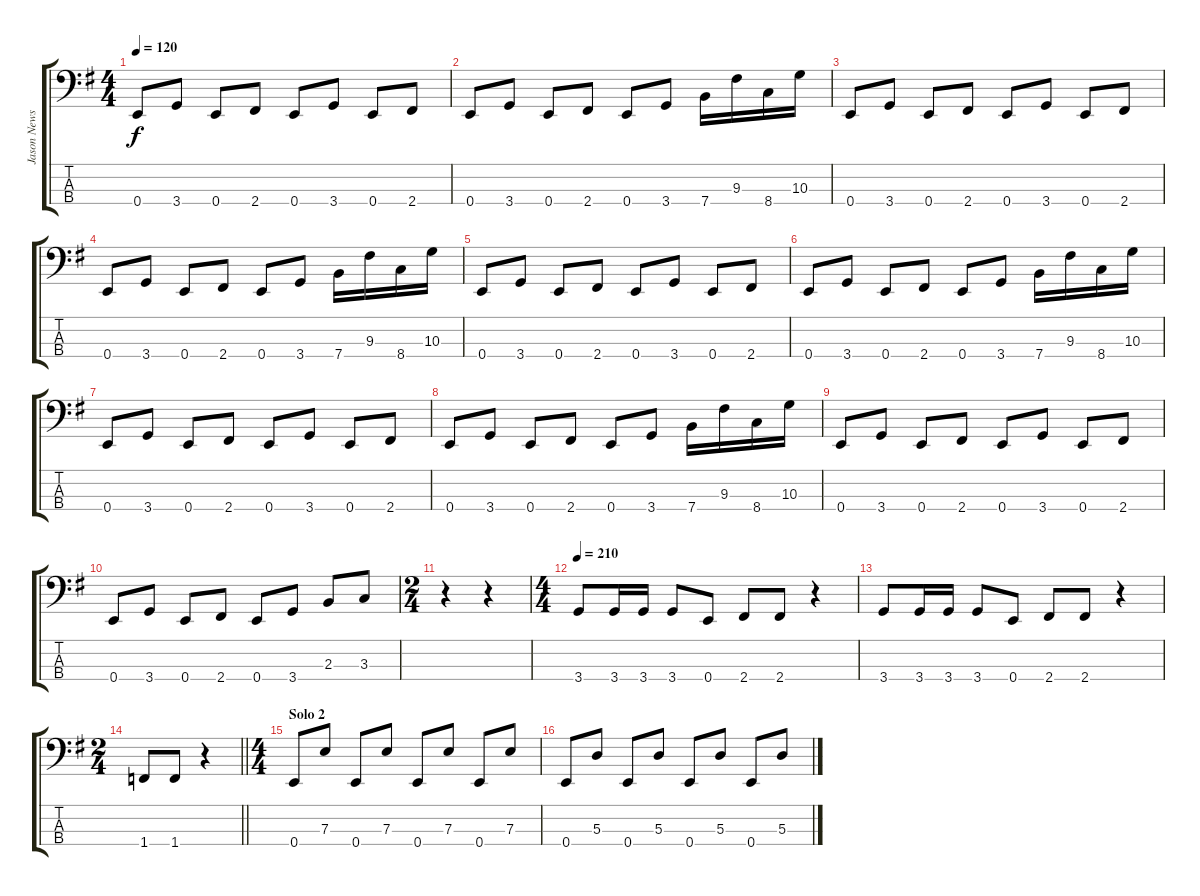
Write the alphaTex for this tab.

\track ("Jason Newsted" "Jason News") {instrument electricbassfinger}
\staff {score tabs}
\tuning (G2 D2 A1 E1) {hide}
\ts (4 4)
\tempo 120
\clef f4
\ks g
0.4.8{dy f} 3.4.8 0.4.8 2.4.8 0.4.8 3.4.8 0.4.8 2.4.8 |
0.4.8 3.4.8 0.4.8 2.4.8 0.4.8 3.4.8 7.4.16 9.3.16 8.4.16 10.3.16 |
0.4.8 3.4.8 0.4.8 2.4.8 0.4.8 3.4.8 0.4.8 2.4.8 |
0.4.8 3.4.8 0.4.8 2.4.8 0.4.8 3.4.8 7.4.16 9.3.16 8.4.16 10.3.16 |
0.4.8 3.4.8 0.4.8 2.4.8 0.4.8 3.4.8 0.4.8 2.4.8 |
0.4.8 3.4.8 0.4.8 2.4.8 0.4.8 3.4.8 7.4.16 9.3.16 8.4.16 10.3.16 |
0.4.8 3.4.8 0.4.8 2.4.8 0.4.8 3.4.8 0.4.8 2.4.8 |
0.4.8 3.4.8 0.4.8 2.4.8 0.4.8 3.4.8 7.4.16 9.3.16 8.4.16 10.3.16 |
0.4.8 3.4.8 0.4.8 2.4.8 0.4.8 3.4.8 0.4.8 2.4.8 |
0.4.8 3.4.8 0.4.8 2.4.8 0.4.8 3.4.8 2.3.8 3.3.8 |
\ts (2 4)
r.4 r.4 |
\ts (4 4)
\tempo 210
3.4.8 3.4.16 3.4.16 3.4.8 0.4.8 2.4.8 2.4.8 r.4 |
3.4.8 3.4.16 3.4.16 3.4.8 0.4.8 2.4.8 2.4.8 r.4 |
\ts (2 4)
\barLineRight lightlight
1.4.8 1.4.8 r.4 |
\ts (4 4)
\section ("" "Solo 2")
0.4.8 7.3.8 0.4.8 7.3.8 0.4.8 7.3.8 0.4.8 7.3.8 |
0.4.8 5.3.8 0.4.8 5.3.8 0.4.8 5.3.8 0.4.8 5.3.8
